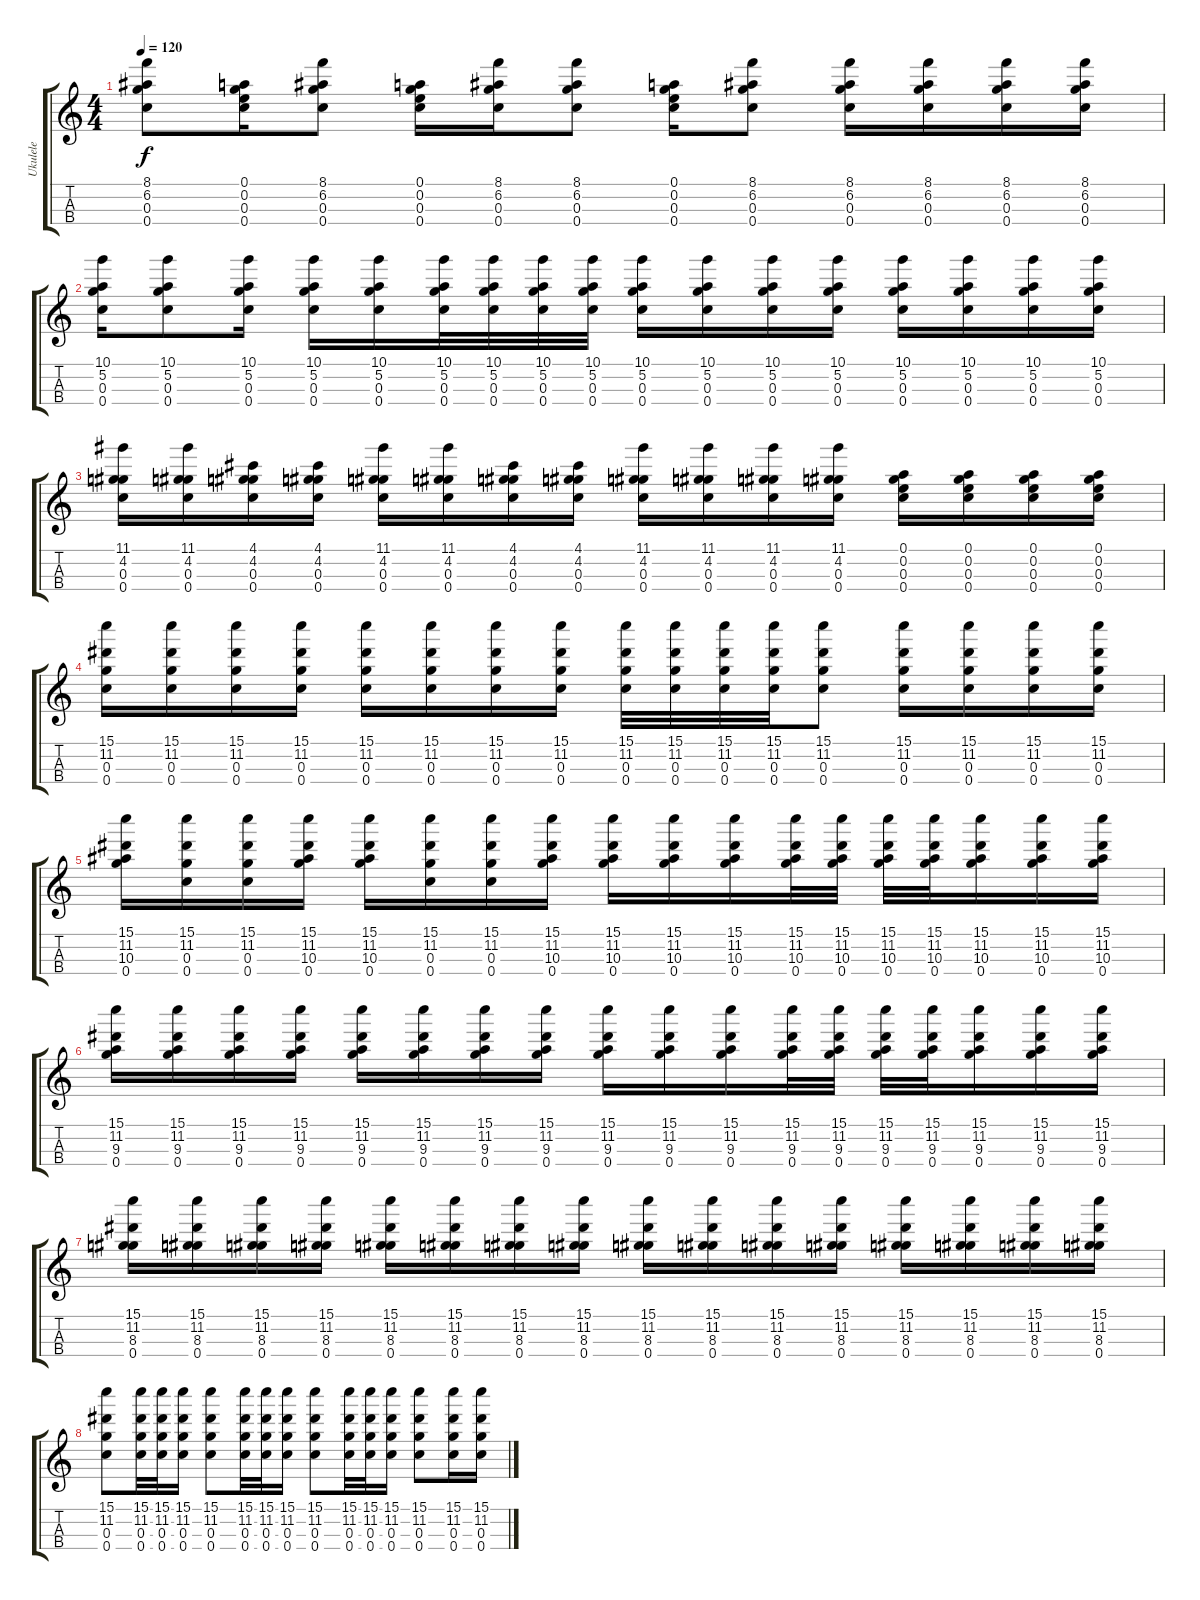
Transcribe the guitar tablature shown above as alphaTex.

\track ("Ukulele" "Ukulele") {instrument acousticguitarnylon}
\staff {score tabs}
\tuning (A4 E4 C4 G4) {hide}
\ts (4 4)
\tempo 120
\clef g2
\ks c
(8.1 6.2 0.3 0.4).8{dy f} (0.1 0.2 0.3 0.4).16 (8.1 6.2 0.3 0.4).8 (0.1 0.2 0.3 0.4).16 (8.1 6.2 0.3 0.4).16 (8.1 6.2 0.3 0.4).8 (0.1 0.2 0.3 0.4).16 (8.1 6.2 0.3 0.4).8 (8.1 6.2 0.3 0.4).16 (8.1 6.2 0.3 0.4).16 (8.1 6.2 0.3 0.4).16 (8.1 6.2 0.3 0.4).16 |
(10.1 5.2 0.3 0.4).16 (10.1 5.2 0.3 0.4).8 (10.1 5.2 0.3 0.4).16 (10.1 5.2 0.3 0.4).16 (10.1 5.2 0.3 0.4).16 (10.1 5.2 0.3 0.4).32 (10.1 5.2 0.3 0.4).32 (10.1 5.2 0.3 0.4).32 (10.1 5.2 0.3 0.4).32 (10.1 5.2 0.3 0.4).16 (10.1 5.2 0.3 0.4).16 (10.1 5.2 0.3 0.4).16 (10.1 5.2 0.3 0.4).16 (10.1 5.2 0.3 0.4).16 (10.1 5.2 0.3 0.4).16 (10.1 5.2 0.3 0.4).16 (10.1 5.2 0.3 0.4).16 |
(11.1 4.2 0.3 0.4).16 (11.1 4.2 0.3 0.4).16 (4.1 4.2 0.3 0.4).16 (4.1 4.2 0.3 0.4).16 (11.1 4.2 0.3 0.4).16 (11.1 4.2 0.3 0.4).16 (4.1 4.2 0.3 0.4).16 (4.1 4.2 0.3 0.4).16 (11.1 4.2 0.3 0.4).16 (11.1 4.2 0.3 0.4).16 (11.1 4.2 0.3 0.4).16 (11.1 4.2 0.3 0.4).16 (0.1 0.2 0.3 0.4).16 (0.1 0.2 0.3 0.4).16 (0.1 0.2 0.3 0.4).16 (0.1 0.2 0.3 0.4).16 |
(15.1 11.2 0.3 0.4).16 (15.1 11.2 0.3 0.4).16 (15.1 11.2 0.3 0.4).16 (15.1 11.2 0.3 0.4).16 (15.1 11.2 0.3 0.4).16 (15.1 11.2 0.3 0.4).16 (15.1 11.2 0.3 0.4).16 (15.1 11.2 0.3 0.4).16 (15.1 11.2 0.3 0.4).32 (15.1 11.2 0.3 0.4).32 (15.1 11.2 0.3 0.4).32 (15.1 11.2 0.3 0.4).32 (15.1 11.2 0.3 0.4).8 (15.1 11.2 0.3 0.4).16 (15.1 11.2 0.3 0.4).16 (15.1 11.2 0.3 0.4).16 (15.1 11.2 0.3 0.4).16 |
(15.1 11.2 10.3 0.4).16 (15.1 11.2 0.3 0.4).16 (15.1 11.2 0.3 0.4).16 (15.1 11.2 10.3 0.4).16 (15.1 11.2 10.3 0.4).16 (15.1 11.2 0.3 0.4).16 (15.1 11.2 0.3 0.4).16 (15.1 11.2 10.3 0.4).16 (15.1 11.2 10.3 0.4).16 (15.1 11.2 10.3 0.4).16 (15.1 11.2 10.3 0.4).16 (15.1 11.2 10.3 0.4).32 (15.1 11.2 10.3 0.4).32 (15.1 11.2 10.3 0.4).32 (15.1 11.2 10.3 0.4).32 (15.1 11.2 10.3 0.4).16 (15.1 11.2 10.3 0.4).16 (15.1 11.2 10.3 0.4).16 |
(15.1 11.2 9.3 0.4).16 (15.1 11.2 9.3 0.4).16 (15.1 11.2 9.3 0.4).16 (15.1 11.2 9.3 0.4).16 (15.1 11.2 9.3 0.4).16 (15.1 11.2 9.3 0.4).16 (15.1 11.2 9.3 0.4).16 (15.1 11.2 9.3 0.4).16 (15.1 11.2 9.3 0.4).16 (15.1 11.2 9.3 0.4).16 (15.1 11.2 9.3 0.4).16 (15.1 11.2 9.3 0.4).32 (15.1 11.2 9.3 0.4).32 (15.1 11.2 9.3 0.4).32 (15.1 11.2 9.3 0.4).32 (15.1 11.2 9.3 0.4).16 (15.1 11.2 9.3 0.4).16 (15.1 11.2 9.3 0.4).16 |
(15.1 11.2 8.3 0.4).16 (15.1 11.2 8.3 0.4).16 (15.1 11.2 8.3 0.4).16 (15.1 11.2 8.3 0.4).16 (15.1 11.2 8.3 0.4).16 (15.1 11.2 8.3 0.4).16 (15.1 11.2 8.3 0.4).16 (15.1 11.2 8.3 0.4).16 (15.1 11.2 8.3 0.4).16 (15.1 11.2 8.3 0.4).16 (15.1 11.2 8.3 0.4).16 (15.1 11.2 8.3 0.4).16 (15.1 11.2 8.3 0.4).16 (15.1 11.2 8.3 0.4).16 (15.1 11.2 8.3 0.4).16 (15.1 11.2 8.3 0.4).16 |
(15.1 11.2 0.3 0.4).8 (15.1 11.2 0.3 0.4).32 (15.1 11.2 0.3 0.4).32 (15.1 11.2 0.3 0.4).16 (15.1 11.2 0.3 0.4).8 (15.1 11.2 0.3 0.4).32 (15.1 11.2 0.3 0.4).32 (15.1 11.2 0.3 0.4).16 (15.1 11.2 0.3 0.4).8 (15.1 11.2 0.3 0.4).32 (15.1 11.2 0.3 0.4).32 (15.1 11.2 0.3 0.4).16 (15.1 11.2 0.3 0.4).8 (15.1 11.2 0.3 0.4).16 (15.1 11.2 0.3 0.4).16
